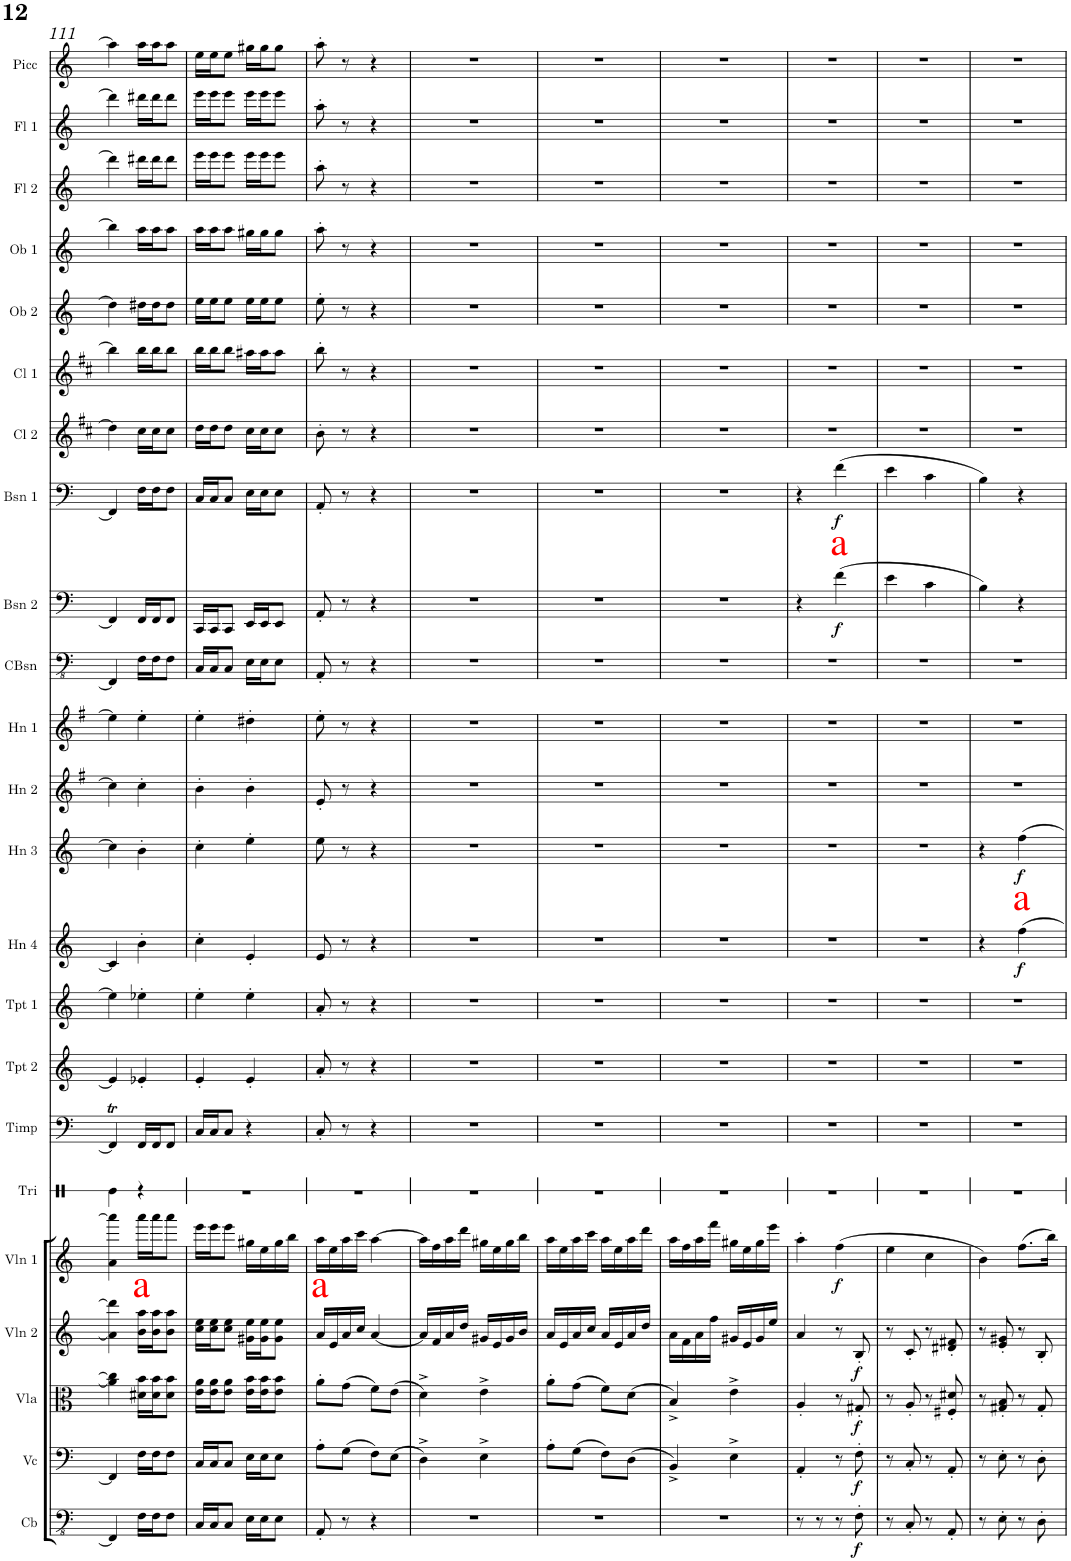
**kern	**dynam	**kern	**dynam	**kern	**dynam	**kern	**dynam	**kern	**text	**dynam	**kern	**kern	**kern	**kern	**kern	**dynam	**kern	**text	**dynam	**kern	**kern	**kern	**kern	**dynam	**kern	**text	**dynam	**kern	**kern	**kern	**kern	**kern	**kern	**kern
*part23	*part23	*part22	*part22	*part21	*part21	*part20	*part20	*part19	*part19	*part19	*part18	*part17	*part16	*part15	*part14	*part14	*part13	*part13	*part13	*part12	*part11	*part10	*part9	*part9	*part8	*part8	*part8	*part7	*part6	*part5	*part4	*part3	*part2	*part1
*staff23	*staff23	*staff22	*staff22	*staff21	*staff21	*staff20	*staff20	*staff19	*staff19	*staff19	*staff18	*staff17	*staff16	*staff15	*staff14	*staff14	*staff13	*staff13	*staff13	*staff12	*staff11	*staff10	*staff9	*staff9	*staff8	*staff8	*staff8	*staff7	*staff6	*staff5	*staff4	*staff3	*staff2	*staff1
*I"Contrabass	*	*I"Violoncello	*	*I"Viola	*	*I"Violin 2	*	*I"Violin 1	*	*	*I"Triangle	*I"Timpani	*I"C Trumpet 2	*I"C Trumpet 1	*I"C Horn 4	*	*I"C Horn 3	*	*	*I"F Horn 2	*I"F Horn 1	*I"Contrabassoon	*I"Bassoon 2	*	*I"Bassoon 1	*	*	*I"Bb Clarinet 2	*I"Bb Clarinet 1	*I"Oboe 2	*I"Oboe 1	*I"Flute 2	*I"Flute 1	*I"Piccolo
*I'Cb	*	*I'Vc	*	*I'Vla	*	*I'Vln 2	*	*I'Vln 1	*	*	*I'Tri	*I'Timp	*I'Tpt 2	*I'Tpt 1	*I'Hn 4	*	*I'Hn 3	*	*	*I'Hn 2	*I'Hn 1	*I'CBsn	*I'Bsn 2	*	*I'Bsn 1	*	*	*I'Cl 2	*I'Cl 1	*I'Ob 2	*I'Ob 1	*I'Fl 2	*I'Fl 1	*I'Picc
!!LO:PB:g=z
*clefFv4	*	*clefF4	*	*clefC3	*	*clefG2	*	*clefG2	*	*	*clefX	*clefF4	*clefG2	*clefG2	*clefG2	*	*clefG2	*	*	*clefG2	*clefG2	*clefFv4	*clefF4	*	*clefF4	*	*	*clefG2	*clefG2	*clefG2	*clefG2	*clefG2	*clefG2	*clefG2
*	*	*	*	*	*	*	*	*	*	*	*	*	*Trd1c2	*Trd1c2	*Trd7c12	*	*Trd7c12	*	*	*Trd4c7	*Trd4c7	*	*	*	*	*	*	*Trd1c2	*Trd1c2	*	*	*	*	*Trd-7c-12
*k[]	*	*k[]	*	*k[]	*	*k[]	*	*k[]	*	*	*k[]	*k[]	*k[]	*k[]	*k[]	*	*k[]	*	*	*k[f#]	*k[f#]	*k[]	*k[]	*	*k[]	*	*	*k[f#c#]	*k[f#c#]	*k[]	*k[]	*k[]	*k[]	*k[]
*M2/4	*	*M2/4	*	*M2/4	*	*M2/4	*	*M2/4	*	*	*M2/4	*M2/4	*M2/4	*M2/4	*M2/4	*	*M2/4	*	*	*M2/4	*M2/4	*M2/4	*M2/4	*	*M2/4	*	*	*M2/4	*M2/4	*M2/4	*M2/4	*M2/4	*M2/4	*M2/4
=111	=111	=111	=111	=111	=111	=111	=111	=111	=111	=111	=111	=111	=111	=111	=111	=111	=111	=111	=111	=111	=111	=111	=111	=111	=111	=111	=111	=111	=111	=111	=111	=111	=111	=111
4FFF/]	.	4FF/]	.	4a\] 4cc\]	.	4a\] 4ddd#\]	.	4a\ 4aaa\]	.	.	4Re\	4FF>/]	4e-/]	4ee-\]	4c/]	.	4cc\]	.	.	4cc\]	4ee\]	4FFF/]	4FF/]	.	4FF/]	.	.	4dd\]	4bb\]	4dd#\]	4bb\]	4ddd#\]	4ddd#\]	4aa\]
!	!	!	!	!	!	!	!	!	!LO:LY:b:color=#FF0000	!	!	!	!	!	!	!	!	!	!	!	!	!	!	!	!	!	!	!	!	!	!	!	!	!
16FF\LL	.	16F\LL	.	16d#X\ 16b\LL	.	16b\ 16aa\LL	.	16aaa\LL	a	.	4r	16FF/LL	4e-X'/	4ee-X'\	4b'\	.	4b'\	.	.	4cc'\	4ee'\	16FF\LL	16FF/LL	.	16F\LL	.	.	16cc#\LL	16bb\LL	16dd#X\LL	16aa\LL	16ddd#X\LL	16ddd#X\LL	16aa\LL
16FF\J	.	16F\J	.	16d#\ 16b\J	.	16b\ 16aa\J	.	16aaa\J	.	.	.	16FF/J	.	.	.	.	.	.	.	.	.	16FF\J	16FF/J	.	16F\J	.	.	16cc#\J	16bb\J	16dd#\J	16aa\J	16ddd#\J	16ddd#\J	16aa\J
8FF\J	.	8F\J	.	8d#\ 8b\J	.	8b\ 8aa\J	.	8aaa\J	.	.	.	8FF/J	.	.	.	.	.	.	.	.	.	8FF\J	8FF/J	.	8F\J	.	.	8cc#\J	8bb\J	8dd#\J	8aa\J	8ddd#\J	8ddd#\J	8aa\J
=112	=112	=112	=112	=112	=112	=112	=112	=112	=112	=112	=112	=112	=112	=112	=112	=112	=112	=112	=112	=112	=112	=112	=112	=112	=112	=112	=112	=112	=112	=112	=112	=112	=112	=112
16CC/LL	.	16C/LL	.	16e\ 16a\LL	.	16cc\ 16ee\LL	.	16eee\LL	.	.	2r	16C/LL	4e'/	4ee'\	4cc'\	.	4cc'\	.	.	4b'\	4ee'\	16CC/LL	16CC/LL	.	16C/LL	.	.	16dd\LL	16bb\LL	16ee\LL	16aa\LL	16eee\LL	16eee\LL	16ee\LL
16CC/J	.	16C/J	.	16e\ 16a\J	.	16cc\ 16ee\J	.	16eee\J	.	.	.	16C/J	.	.	.	.	.	.	.	.	.	16CC/J	16CC/J	.	16C/J	.	.	16dd\J	16bb\J	16ee\J	16aa\J	16eee\J	16eee\J	16ee\J
8CC/J	.	8C/J	.	8e\ 8a\J	.	8cc\ 8ee\J	.	8eee\J	.	.	.	8C/J	.	.	.	.	.	.	.	.	.	8CC/J	8CC/J	.	8C/J	.	.	8dd\J	8bb\J	8ee\J	8aa\J	8eee\J	8eee\J	8ee\J
16EE\LL	.	16E\LL	.	16e\ 16b\LL	.	16g#X\ 16ee\LL	.	16gg#X\LL	.	.	.	4r	4e'/	4ee'\	4e'/	.	4ee'\	.	.	4b'\	4dd#X'\	16EE\LL	16EE/LL	.	16E\LL	.	.	16cc#\LL	16aa#X\LL	16ee\LL	16gg#X\LL	16eee\LL	16eee\LL	16gg#X\LL
16EE\J	.	16E\J	.	16e\ 16b\J	.	16g#\ 16ee\J	.	16ee\	.	.	.	.	.	.	.	.	.	.	.	.	.	16EE\J	16EE/J	.	16E\J	.	.	16cc#\J	16aa#\J	16ee\J	16gg#\J	16eee\J	16eee\J	16gg#\J
8EE\J	.	8E\J	.	8e\ 8b\J	.	8g#\ 8ee\J	.	16gg#\	.	.	.	.	.	.	.	.	.	.	.	.	.	8EE\J	8EE/J	.	8E\J	.	.	8cc#\J	8aa#\J	8ee\J	8gg#\J	8eee\J	8eee\J	8gg#\J
.	.	.	.	.	.	.	.	16bb\JJ	.	.	.	.	.	.	.	.	.	.	.	.	.	.	.	.	.	.	.	.	.	.	.	.	.	.
=113	=113	=113	=113	=113	=113	=113	=113	=113	=113	=113	=113	=113	=113	=113	=113	=113	=113	=113	=113	=113	=113	=113	=113	=113	=113	=113	=113	=113	=113	=113	=113	=113	=113	=113
!	!	!	!	!	!	!	!	!	!LO:LY:b:color=#FF0000	!	!	!	!	!	!	!	!	!	!	!	!	!	!	!	!	!	!	!	!	!	!	!	!	!
8AAA'/	.	8A'\L	.	8a'\L	.	16a/LL	.	16aa\LL	a	.	2r	8C'/	8a'/	8a'/	8e/	.	8ee\	.	.	8e'/	8ee'\	8AAA'/	8AA'/	.	8AA'/	.	.	8b'\	8bb'\	8ee'\	8aa'\	8aa'\	8aa'\	8aa'\
.	.	.	.	.	.	16e/	.	16ee\	.	.	.	.	.	.	.	.	.	.	.	.	.	.	.	.	.	.	.	.	.	.	.	.	.	.
8r	.	(8G\J	.	(8g\J	.	16a/	.	16aa\	.	.	.	8r	8r	8r	8r	.	8r	.	.	8r	8r	8r	8r	.	8r	.	.	8r	8r	8r	8r	8r	8r	8r
.	.	.	.	.	.	16cc/JJ	.	16ccc\JJ	.	.	.	.	.	.	.	.	.	.	.	.	.	.	.	.	.	.	.	.	.	.	.	.	.	.
4r	.	8F\L)	.	8f\L)	.	[4a/	.	[4aa\	.	.	.	4r	4r	4r	4r	.	4r	.	.	4r	4r	4r	4r	.	4r	.	.	4r	4r	4r	4r	4r	4r	4r
.	.	(8E\J	.	(8e\J	.	.	.	.	.	.	.	.	.	.	.	.	.	.	.	.	.	.	.	.	.	.	.	.	.	.	.	.	.	.
=114	=114	=114	=114	=114	=114	=114	=114	=114	=114	=114	=114	=114	=114	=114	=114	=114	=114	=114	=114	=114	=114	=114	=114	=114	=114	=114	=114	=114	=114	=114	=114	=114	=114	=114
2r	.	4D^\)	.	4d^\)	.	16a/LL]	.	16aa\LL]	.	.	2r	2r	2r	2r	2r	.	2r	.	.	2r	2r	2r	2r	.	2r	.	.	2r	2r	2r	2r	2r	2r	2r
.	.	.	.	.	.	16f/	.	16ff\	.	.	.	.	.	.	.	.	.	.	.	.	.	.	.	.	.	.	.	.	.	.	.	.	.	.
.	.	.	.	.	.	16a/	.	16aa\	.	.	.	.	.	.	.	.	.	.	.	.	.	.	.	.	.	.	.	.	.	.	.	.	.	.
.	.	.	.	.	.	16dd/JJ	.	16ddd\JJ	.	.	.	.	.	.	.	.	.	.	.	.	.	.	.	.	.	.	.	.	.	.	.	.	.	.
.	.	4E^\	.	4e^\	.	16g#X/LL	.	16gg#X\LL	.	.	.	.	.	.	.	.	.	.	.	.	.	.	.	.	.	.	.	.	.	.	.	.	.	.
.	.	.	.	.	.	16e/	.	16ee\	.	.	.	.	.	.	.	.	.	.	.	.	.	.	.	.	.	.	.	.	.	.	.	.	.	.
.	.	.	.	.	.	16g#/	.	16gg#\	.	.	.	.	.	.	.	.	.	.	.	.	.	.	.	.	.	.	.	.	.	.	.	.	.	.
.	.	.	.	.	.	16b/JJ	.	16bb\JJ	.	.	.	.	.	.	.	.	.	.	.	.	.	.	.	.	.	.	.	.	.	.	.	.	.	.
=115	=115	=115	=115	=115	=115	=115	=115	=115	=115	=115	=115	=115	=115	=115	=115	=115	=115	=115	=115	=115	=115	=115	=115	=115	=115	=115	=115	=115	=115	=115	=115	=115	=115	=115
2r	.	8A'\L	.	8a'\L	.	16a/LL	.	16aa\LL	.	.	2r	2r	2r	2r	2r	.	2r	.	.	2r	2r	2r	2r	.	2r	.	.	2r	2r	2r	2r	2r	2r	2r
.	.	.	.	.	.	16e/	.	16ee\	.	.	.	.	.	.	.	.	.	.	.	.	.	.	.	.	.	.	.	.	.	.	.	.	.	.
.	.	(8G\J	.	(8g\J	.	16a/	.	16aa\	.	.	.	.	.	.	.	.	.	.	.	.	.	.	.	.	.	.	.	.	.	.	.	.	.	.
.	.	.	.	.	.	16cc/JJ	.	16ccc\JJ	.	.	.	.	.	.	.	.	.	.	.	.	.	.	.	.	.	.	.	.	.	.	.	.	.	.
.	.	8F\L)	.	8f\L)	.	16a/LL	.	16aa\LL	.	.	.	.	.	.	.	.	.	.	.	.	.	.	.	.	.	.	.	.	.	.	.	.	.	.
.	.	.	.	.	.	16e/	.	16ee\	.	.	.	.	.	.	.	.	.	.	.	.	.	.	.	.	.	.	.	.	.	.	.	.	.	.
.	.	(8D\J	.	(8d\J	.	16a/	.	16aa\	.	.	.	.	.	.	.	.	.	.	.	.	.	.	.	.	.	.	.	.	.	.	.	.	.	.
.	.	.	.	.	.	16dd/JJ	.	16ddd\JJ	.	.	.	.	.	.	.	.	.	.	.	.	.	.	.	.	.	.	.	.	.	.	.	.	.	.
=116	=116	=116	=116	=116	=116	=116	=116	=116	=116	=116	=116	=116	=116	=116	=116	=116	=116	=116	=116	=116	=116	=116	=116	=116	=116	=116	=116	=116	=116	=116	=116	=116	=116	=116
2r	.	4BB^/)	.	4B^/)	.	16a\LL	.	16aa\LL	.	.	2r	2r	2r	2r	2r	.	2r	.	.	2r	2r	2r	2r	.	2r	.	.	2r	2r	2r	2r	2r	2r	2r
.	.	.	.	.	.	16f\	.	16ff\	.	.	.	.	.	.	.	.	.	.	.	.	.	.	.	.	.	.	.	.	.	.	.	.	.	.
.	.	.	.	.	.	16a\	.	16aa\	.	.	.	.	.	.	.	.	.	.	.	.	.	.	.	.	.	.	.	.	.	.	.	.	.	.
.	.	.	.	.	.	16ff\JJ	.	16fff\JJ	.	.	.	.	.	.	.	.	.	.	.	.	.	.	.	.	.	.	.	.	.	.	.	.	.	.
.	.	4E^\	.	4e^\	.	16g#X/LL	.	16gg#X\LL	.	.	.	.	.	.	.	.	.	.	.	.	.	.	.	.	.	.	.	.	.	.	.	.	.	.
.	.	.	.	.	.	16e/	.	16ee\	.	.	.	.	.	.	.	.	.	.	.	.	.	.	.	.	.	.	.	.	.	.	.	.	.	.
.	.	.	.	.	.	16g#/	.	16gg#\	.	.	.	.	.	.	.	.	.	.	.	.	.	.	.	.	.	.	.	.	.	.	.	.	.	.
.	.	.	.	.	.	16ee/JJ	.	16eee\JJ	.	.	.	.	.	.	.	.	.	.	.	.	.	.	.	.	.	.	.	.	.	.	.	.	.	.
=117	=117	=117	=117	=117	=117	=117	=117	=117	=117	=117	=117	=117	=117	=117	=117	=117	=117	=117	=117	=117	=117	=117	=117	=117	=117	=117	=117	=117	=117	=117	=117	=117	=117	=117
8r	.	4AA'/	.	4A'/	.	4a/	.	4aa'\	.	.	2r	2r	2r	2r	2r	.	2r	.	.	2r	2r	2r	4r	.	4r	.	.	2r	2r	2r	2r	2r	2r	2r
8r	.	.	.	.	.	.	.	.	.	.	.	.	.	.	.	.	.	.	.	.	.	.	.	.	.	.	.	.	.	.	.	.	.	.
!	!	!	!	!	!	!	!	!	!	!LO:DY:b	!	!	!	!	!	!	!	!	!	!	!	!	!	!LO:DY:b	!	!LO:LY:b:color=#FF0000	!LO:DY:b	!	!	!	!	!	!	!
8r	.	8r	.	8r	.	8r	.	(4ff\	.	f	.	.	.	.	.	.	.	.	.	.	.	.	(4f\	f	(4f\	a	f	.	.	.	.	.	.	.
!	!LO:DY:b	!	!LO:DY:b	!	!LO:DY:b	!	!LO:DY:b	!	!	!	!	!	!	!	!	!	!	!	!	!	!	!	!	!	!	!	!	!	!	!	!	!	!	!
8FF'\	f	8F'\	f	8G#X'/	f	8B'/	f	.	.	.	.	.	.	.	.	.	.	.	.	.	.	.	.	.	.	.	.	.	.	.	.	.	.	.
=118	=118	=118	=118	=118	=118	=118	=118	=118	=118	=118	=118	=118	=118	=118	=118	=118	=118	=118	=118	=118	=118	=118	=118	=118	=118	=118	=118	=118	=118	=118	=118	=118	=118	=118
8r	.	8r	.	8r	.	8r	.	4ee\	.	.	2r	2r	2r	2r	2r	.	2r	.	.	2r	2r	2r	4e\	.	4e\	.	.	2r	2r	2r	2r	2r	2r	2r
8CC'/	.	8C'/	.	8A'/	.	8c'/	.	.	.	.	.	.	.	.	.	.	.	.	.	.	.	.	.	.	.	.	.	.	.	.	.	.	.	.
8r	.	8r	.	8r	.	8r	.	4cc\	.	.	.	.	.	.	.	.	.	.	.	.	.	.	4c\	.	4c\	.	.	.	.	.	.	.	.	.
8AAA'/	.	8AA'/	.	8F#X/' 8d#X/'	.	8d#X/' 8f#X/'	.	.	.	.	.	.	.	.	.	.	.	.	.	.	.	.	.	.	.	.	.	.	.	.	.	.	.	.
=119	=119	=119	=119	=119	=119	=119	=119	=119	=119	=119	=119	=119	=119	=119	=119	=119	=119	=119	=119	=119	=119	=119	=119	=119	=119	=119	=119	=119	=119	=119	=119	=119	=119	=119
8r	.	8r	.	8r	.	8r	.	4b\)	.	.	2r	2r	2r	2r	4r	.	4r	.	.	2r	2r	2r	4B\)	.	4B\)	.	.	2r	2r	2r	2r	2r	2r	2r
8EE'\	.	8E'\	.	8G#X/' 8B/'	.	8e/' 8g#X/'	.	.	.	.	.	.	.	.	.	.	.	.	.	.	.	.	.	.	.	.	.	.	.	.	.	.	.	.
!	!	!	!	!	!	!	!	!	!	!	!	!	!	!	!	!LO:DY:b	!	!LO:LY:b:color=#FF0000	!LO:DY:b	!	!	!	!	!	!	!	!	!	!	!	!	!	!	!
8r	.	8r	.	8r	.	8r	.	(8.ff\L	.	.	.	.	.	.	4ff\	f	4ff\	a	f	.	.	.	4r	.	4r	.	.	.	.	.	.	.	.	.
8DD'\	.	8D'\	.	8G#'/	.	8B'/	.	.	.	.	.	.	.	.	.	.	.	.	.	.	.	.	.	.	.	.	.	.	.	.	.	.	.	.
.	.	.	.	.	.	.	.	16bb\Jk)	.	.	.	.	.	.	.	.	.	.	.	.	.	.	.	.	.	.	.	.	.	.	.	.	.	.
=	=	=	=	=	=	=	=	=	=	=	=	=	=	=	=	=	=	=	=	=	=	=	=	=	=	=	=	=	=	=	=	=	=	=
*-	*-	*-	*-	*-	*-	*-	*-	*-	*-	*-	*-	*-	*-	*-	*-	*-	*-	*-	*-	*-	*-	*-	*-	*-	*-	*-	*-	*-	*-	*-	*-	*-	*-	*-
